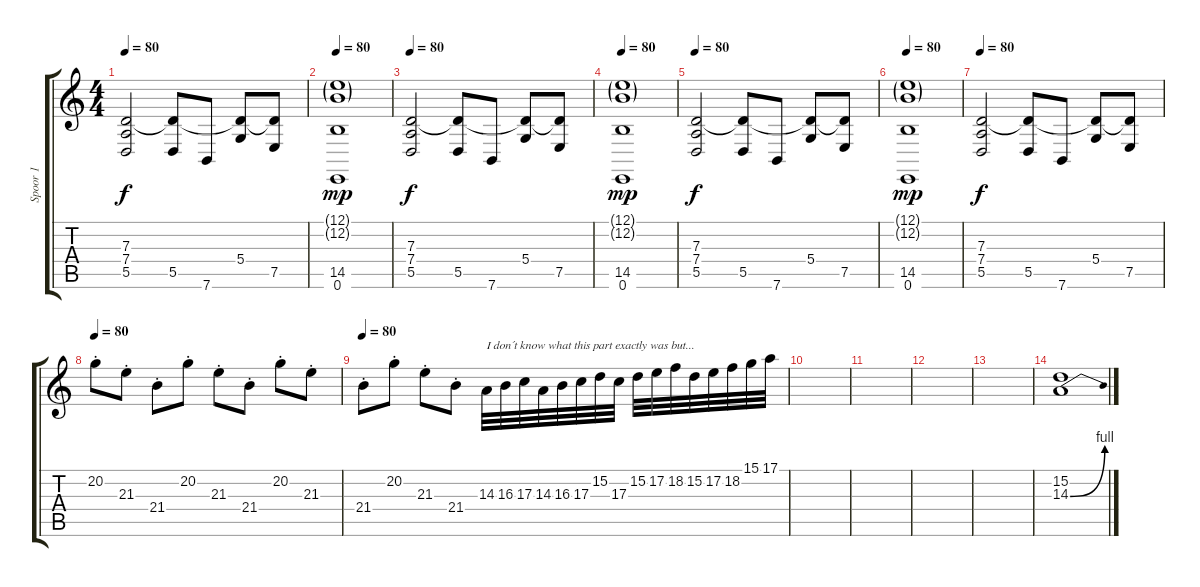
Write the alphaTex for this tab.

\track ("Spoor 1" "Spoor 1") {instrument lead1square}
\staff {score tabs}
\tuning (E4 B3 G3 D3 A2 E2) {hide}
\ts (4 4)
\tempo 80
\clef g2
\ks c
(7.3 7.4 5.5).2{dy f} (7.3{t} 5.5).8 7.6.8 (7.3{t} 5.4).8 (7.3{t} 7.5).8 |
\tempo 80
(12.1{g} 12.2{g} 14.5 0.6).1{dy mp volume 6 instrument lead1square} |
\tempo 80
(7.3 7.4 5.5).2{dy f} (7.3{t} 5.5).8 7.6.8 (7.3{t} 5.4).8 (7.3{t} 7.5).8 |
\tempo 80
(12.1{g} 12.2{g} 14.5 0.6).1{dy mp volume 6 instrument lead1square} |
\tempo 80
(7.3 7.4 5.5).2{dy f} (7.3{t} 5.5).8 7.6.8 (7.3{t} 5.4).8 (7.3{t} 7.5).8 |
\tempo 80
(12.1{g} 12.2{g} 14.5 0.6).1{dy mp volume 6 instrument lead1square} |
\tempo 80
(7.3 7.4 5.5).2{dy f} (7.3{t} 5.5).8 7.6.8 (7.3{t} 5.4).8 (7.3{t} 7.5).8 |
\tempo 80
20.2{st}.8 21.3{st}.8 21.4{st}.8 20.2{st}.8 21.3{st}.8 21.4{st}.8 20.2{st}.8 21.3{st}.8 |
\tempo 80
21.4{st}.8 20.2{st}.8 21.3{st}.8 21.4{st}.8 14.3.32{txt "I don´t know what this part exactly was but..." volume 8 instrument lead5charang} 16.3.32 17.3.32 14.3.32 16.3.32 17.3.32 15.2.32 17.3.32 15.2.32 17.2.32 18.2.32 15.2.32 17.2.32 18.2.32 15.1.32 17.1.32 |
|
|
|
|
(15.2 14.3{be (bend 0 0 60 4)}).1{instrument distortionguitar}
